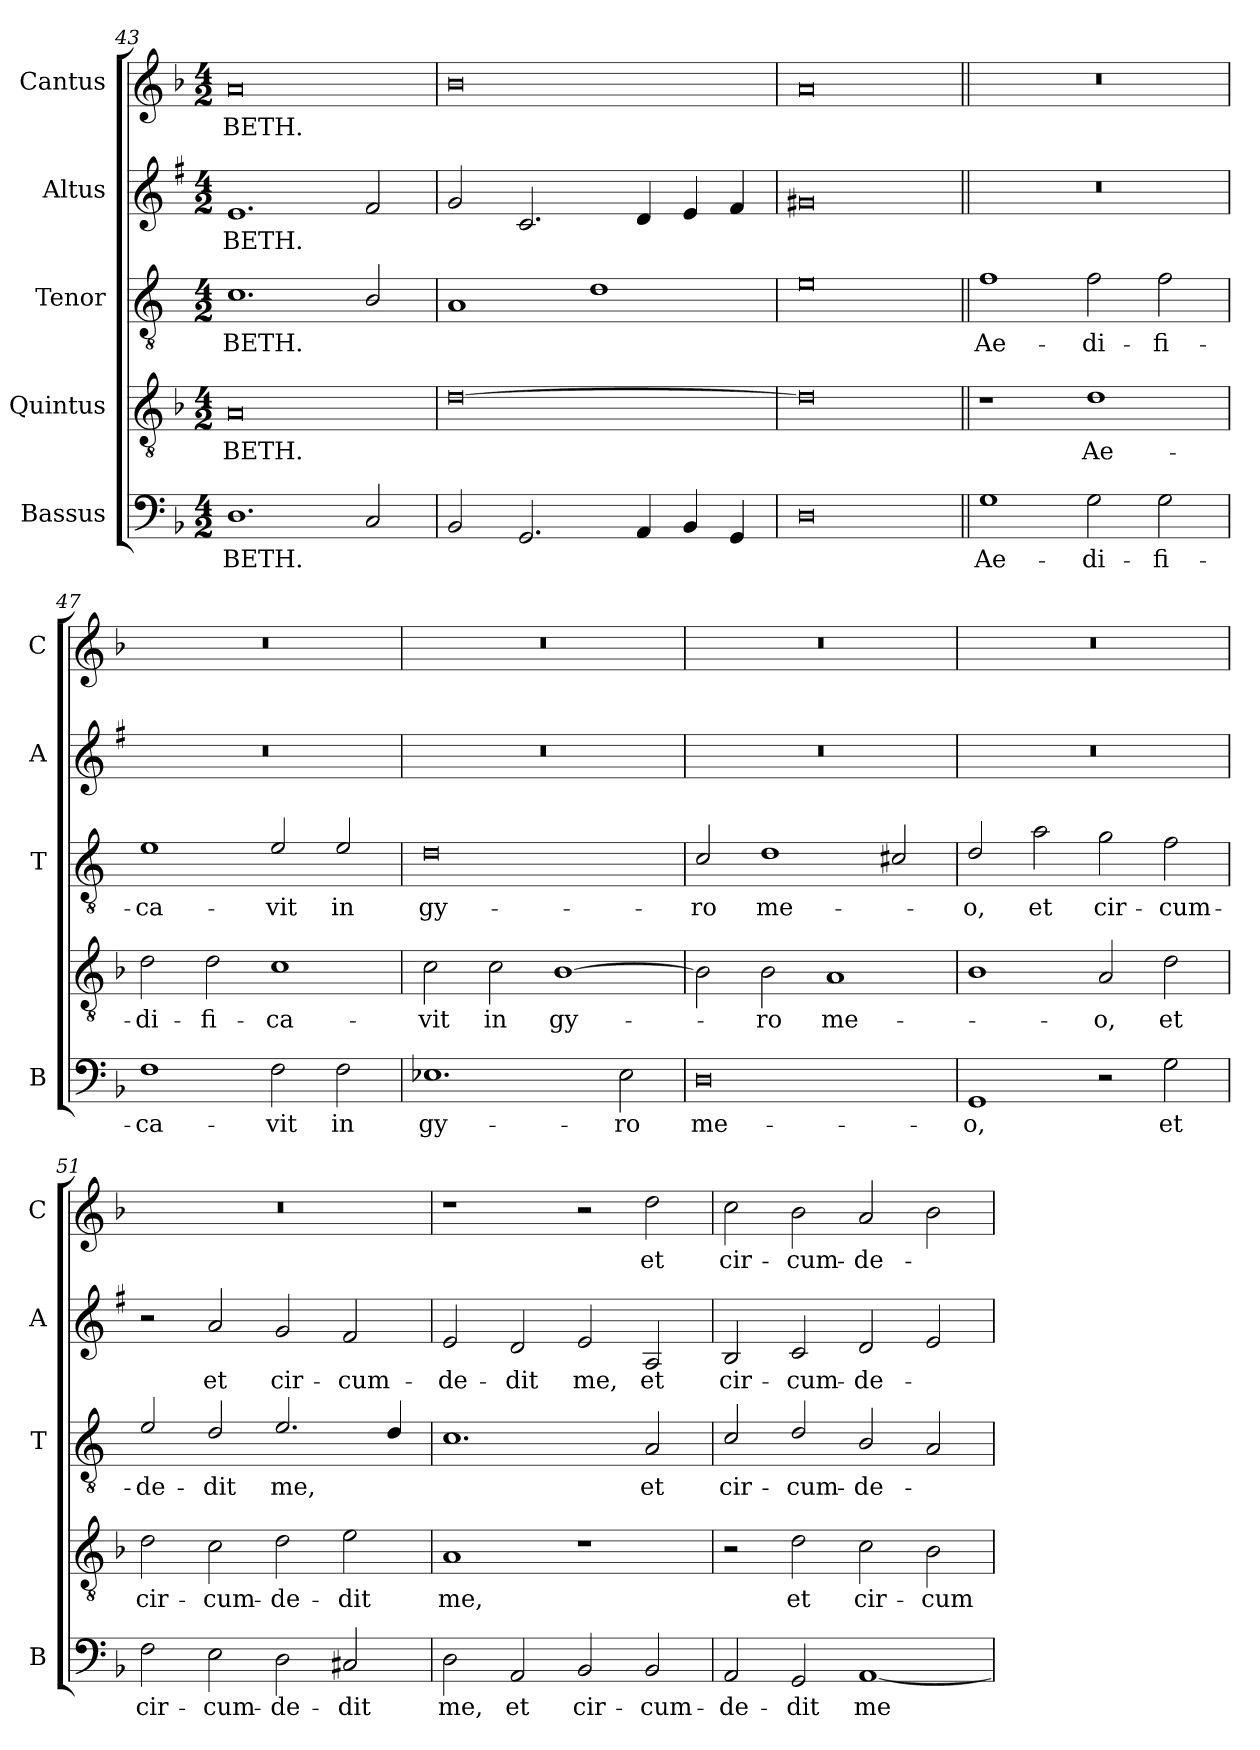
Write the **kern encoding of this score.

**kern	**text	**kern	**text	**kern	**text	**kern	**text	**kern	**text
*part5	*part5	*part4	*part4	*part3	*part3	*part2	*part2	*part1	*part1
*staff5	*staff5	*staff4	*staff4	*staff3	*staff3	*staff2	*staff2	*staff1	*staff1
*I"Bassus	*	*I"Quintus	*	*I"Tenor	*	*I"Altus	*	*I"Cantus	*
*I'B	*	*	*	*I'T	*	*I'A	*	*I'C	*
*clefF4	*	*clefGv2	*	*clefGv2	*	*clefG2	*	*clefG2	*
*	*	*	*	*ITrd4c7	*	*ITrd1c2	*	*	*
*k[b-]	*	*k[b-]	*	*k[b-]	*	*k[b-]	*	*k[b-]	*
*F:	*	*F:	*	*F:	*	*F:	*	*F:	*
*M4/2	*	*M4/2	*	*M4/2	*	*M4/2	*	*M4/2	*
=43	=43	=43	=43	=43	=43	=43	=43	=43	=43
!	!LO:LY:b	!	!LO:LY:b	!	!LO:LY:b	!	!LO:LY:b	!	!LO:LY:b
1.D	BETH.	0A	BETH.	1.F	BETH.	1.d	BETH.	0a	BETH.
2C/	.	.	.	2E/	.	2e/	.	.	.
=44	=44	=44	=44	=44	=44	=44	=44	=44	=44
2BB-/	.	[0d	.	1D	.	2f/	.	0b-	.
2.GG/	.	.	.	.	.	2.B-/	.	.	.
.	.	.	.	1G	.	.	.	.	.
4AA/	.	.	.	.	.	4c/	.	.	.
4BB-/	.	.	.	.	.	4d/	.	.	.
4GG/	.	.	.	.	.	4e/	.	.	.
=45	=45	=45	=45	=45	=45	=45	=45	=45	=45
0D	.	0d]	.	0A	.	0f#X	.	0a	.
=46||	=46||	=46||	=46||	=46||	=46||	=46||	=46||	=46||	=46||
!	!LO:LY:b	!	!	!	!LO:LY:b	!	!	!	!
1G	Ae-	1r	.	1B-	Ae-	0r	.	0r	.
!	!LO:LY:b	!	!LO:LY:b	!	!LO:LY:b	!	!	!	!
2G\	-di-	1d	Ae-	2B-\	-di-	.	.	.	.
!	!LO:LY:b	!	!	!	!LO:LY:b	!	!	!	!
2G\	-fi-	.	.	2B-\	-fi-	.	.	.	.
=47	=47	=47	=47	=47	=47	=47	=47	=47	=47
!	!LO:LY:b	!	!LO:LY:b	!	!LO:LY:b	!	!	!	!
1F	-ca-	2d\	-di-	1A	-ca-	0r	.	0r	.
!	!	!	!LO:LY:b	!	!	!	!	!	!
.	.	2d\	-fi-	.	.	.	.	.	.
!	!LO:LY:b	!	!LO:LY:b	!	!LO:LY:b	!	!	!	!
2F\	-vit	1c	-ca-	2A/	-vit	.	.	.	.
!	!LO:LY:b	!	!	!	!LO:LY:b	!	!	!	!
2F\	in	.	.	2A/	in	.	.	.	.
!!LO:LB:g=z
=48	=48	=48	=48	=48	=48	=48	=48	=48	=48
!	!LO:LY:b	!	!LO:LY:b	!	!LO:LY:b	!	!	!	!
1.E-X	gy-	2c\	-vit	0G	gy-	0r	.	0r	.
!	!	!	!LO:LY:b	!	!	!	!	!	!
.	.	2c\	in	.	.	.	.	.	.
!	!	!	!LO:LY:b	!	!	!	!	!	!
.	.	[1B-	gy-	.	.	.	.	.	.
!	!LO:LY:b	!	!	!	!	!	!	!	!
2E-\	-ro	.	.	.	.	.	.	.	.
=49	=49	=49	=49	=49	=49	=49	=49	=49	=49
!	!LO:LY:b	!	!	!	!LO:LY:b	!	!	!	!
0D	me-	2B-\]	.	2F/	-ro	0r	.	0r	.
!	!	!	!LO:LY:b	!	!LO:LY:b	!	!	!	!
.	.	2B-\	-ro	1G	me-	.	.	.	.
!	!	!	!LO:LY:b	!	!	!	!	!	!
.	.	1A	me-	.	.	.	.	.	.
.	.	.	.	2F#X/	.	.	.	.	.
=50	=50	=50	=50	=50	=50	=50	=50	=50	=50
!	!LO:LY:b	!	!	!	!LO:LY:b	!	!	!	!
1GG	-o,	1B-	.	2G/	-o,	0r	.	0r	.
!	!	!	!	!	!LO:LY:b	!	!	!	!
.	.	.	.	2d\	et	.	.	.	.
!	!	!	!LO:LY:b	!	!LO:LY:b	!	!	!	!
2r	.	2A/	-o,	2c\	cir-	.	.	.	.
!	!LO:LY:b	!	!LO:LY:b	!	!LO:LY:b	!	!	!	!
2G\	et	2d\	et	2B-\	-cum-	.	.	.	.
=51	=51	=51	=51	=51	=51	=51	=51	=51	=51
!	!LO:LY:b	!	!LO:LY:b	!	!LO:LY:b	!	!	!	!
2F\	cir-	2d\	cir-	2A/	-de-	2r	.	0r	.
!	!LO:LY:b	!	!LO:LY:b	!	!LO:LY:b	!	!LO:LY:b	!	!
2E\	-cum-	2c\	-cum-	2G/	-dit	2g/	et	.	.
!	!LO:LY:b	!	!LO:LY:b	!	!LO:LY:b	!	!LO:LY:b	!	!
2D\	-de-	2d\	-de-	2.A/	me,	2f/	cir-	.	.
!	!LO:LY:b	!	!LO:LY:b	!	!	!	!LO:LY:b	!	!
2C#X/	-dit	2e\	-dit	.	.	2e/	-cum-	.	.
.	.	.	.	4G/	.	.	.	.	.
=52	=52	=52	=52	=52	=52	=52	=52	=52	=52
!	!LO:LY:b	!	!LO:LY:b	!	!	!	!LO:LY:b	!	!
2D\	me,	1A	me,	1.F	.	2d/	-de-	1r	.
!	!LO:LY:b	!	!	!	!	!	!LO:LY:b	!	!
2AA/	et	.	.	.	.	2c/	-dit	.	.
!	!LO:LY:b	!	!	!	!	!	!LO:LY:b	!	!
2BB-/	cir-	1r	.	.	.	2d/	me,	2r	.
!	!LO:LY:b	!	!	!	!LO:LY:b	!	!LO:LY:b	!	!LO:LY:b
2BB-/	-cum-	.	.	2D/	et	2G/	et	2dd\	et
!!LO:LB:g=z
=53	=53	=53	=53	=53	=53	=53	=53	=53	=53
!	!LO:LY:b	!	!	!	!LO:LY:b	!	!LO:LY:b	!	!LO:LY:b
2AA/	-de-	2r	.	2F/	cir-	2A/	cir-	2cc\	cir-
!	!LO:LY:b	!	!LO:LY:b	!	!LO:LY:b	!	!LO:LY:b	!	!LO:LY:b
2GG/	-dit	2d\	et	2G/	-cum-	2B-/	-cum-	2b-\	-cum-
!	!LO:LY:b	!	!LO:LY:b	!	!LO:LY:b	!	!LO:LY:b	!	!LO:LY:b
[1AA	me	2c\	cir-	2E/	-de-	2c/	-de-	2a/	-de-
!	!	!	!LO:LY:b	!	!	!	!	!	!
.	.	2B-\	-cum-	2D/	.	2d/	.	2b-\	.
=	=	=	=	=	=	=	=	=	=
*-	*-	*-	*-	*-	*-	*-	*-	*-	*-
